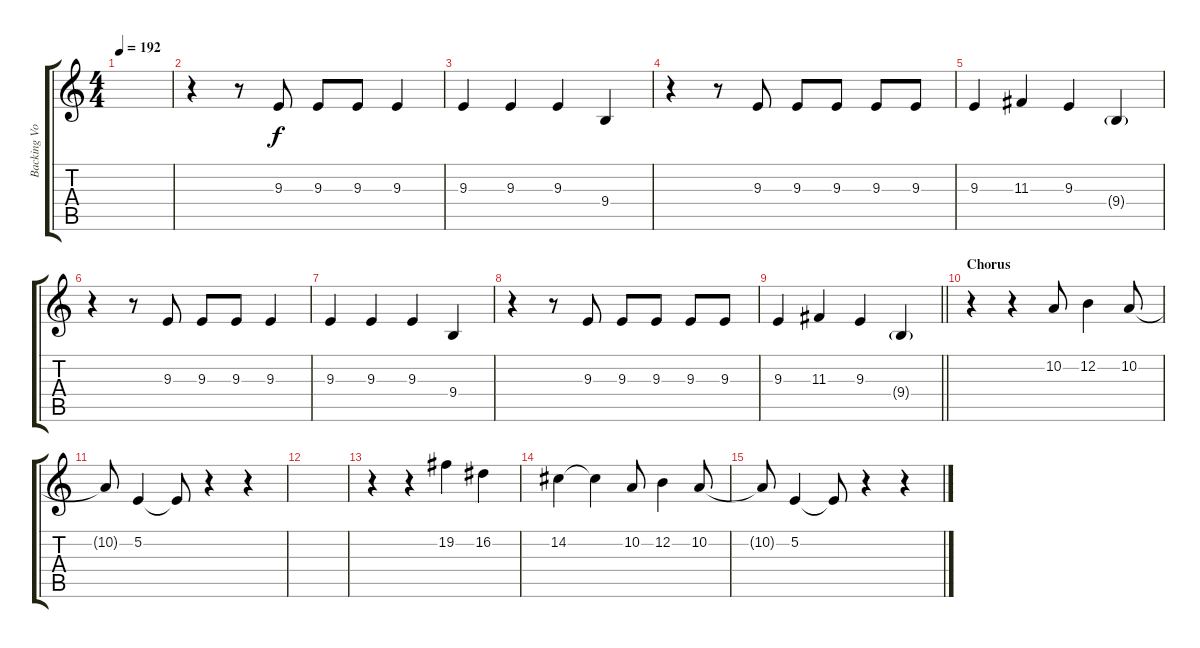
\track ("Backing Vox (Cone)" "Backing Vo") {instrument lead2sawtooth}
\staff {score tabs}
\tuning (E4 B3 G3 D3 A2 E2) {hide}
\ts (4 4)
\tempo 192
\clef g2
\ks c
|
r.4 r.8 9.3.8 9.3.8 9.3.8 9.3.4 |
9.3.4 9.3.4 9.3.4 9.4.4 |
r.4 r.8 9.3.8 9.3.8 9.3.8 9.3.8 9.3.8 |
9.3.4 11.3.4 9.3.4 9.4{g}.4 |
r.4 r.8 9.3.8 9.3.8 9.3.8 9.3.4 |
9.3.4 9.3.4 9.3.4 9.4.4 |
r.4 r.8 9.3.8 9.3.8 9.3.8 9.3.8 9.3.8 |
\barLineRight lightlight
9.3.4 11.3.4 9.3.4 9.4{g}.4 |
\section ("" "Chorus")
r.4 r.4 10.2.8 12.2.4 10.2.8 |
10.2{t}.8 5.2.4 5.2{t}.8 r.4 r.4 |
|
r.4 r.4 19.2.4 16.2.4 |
14.2.4 14.2{t}.4 10.2.8 12.2.4 10.2.8 |
10.2{t}.8 5.2.4 5.2{t}.8 r.4 r.4
